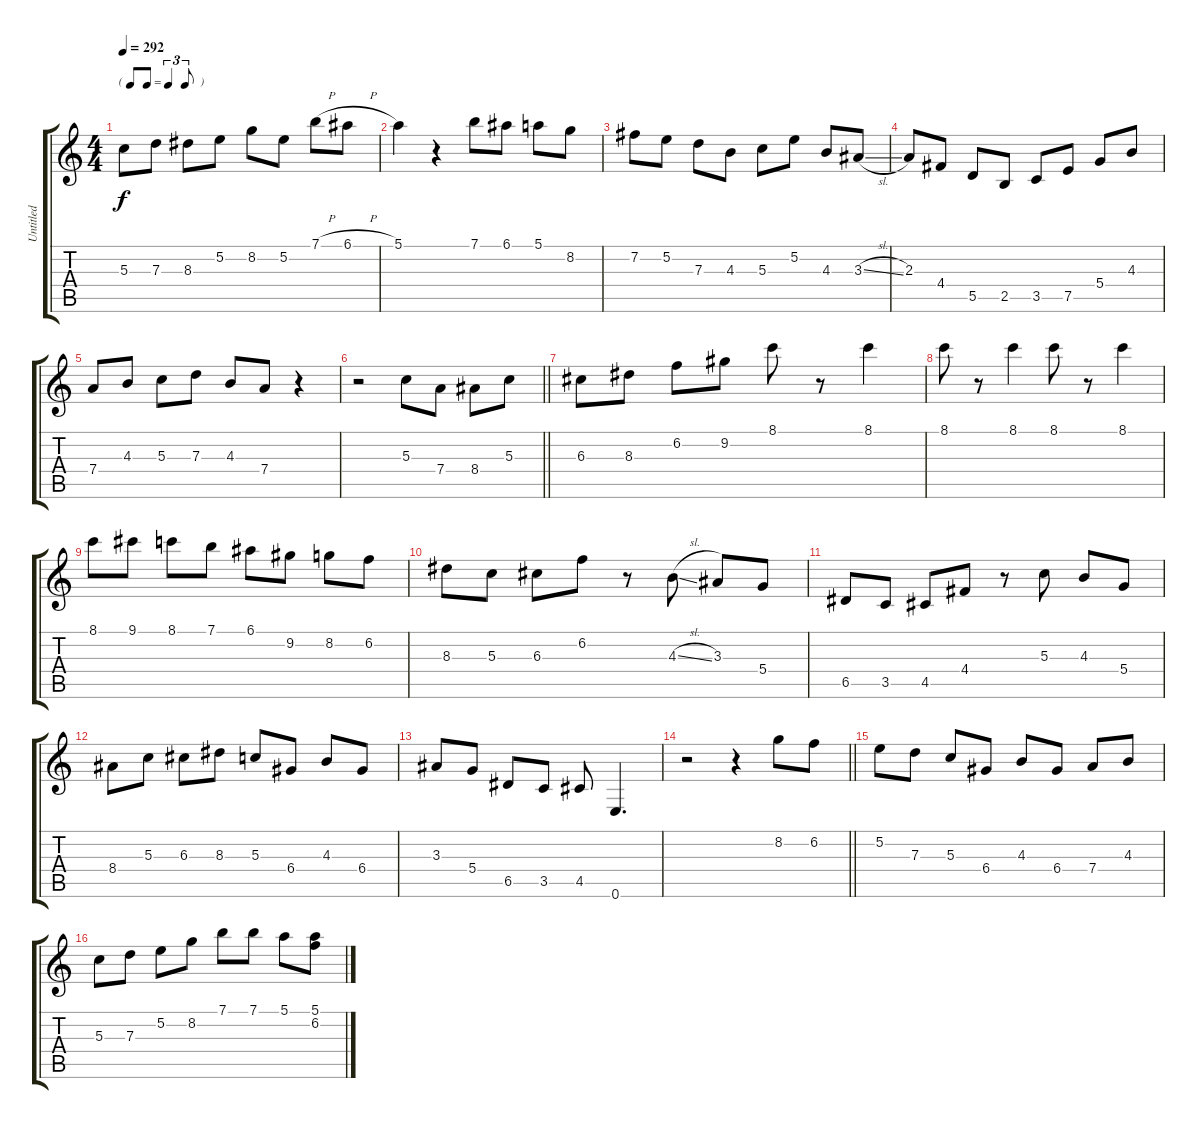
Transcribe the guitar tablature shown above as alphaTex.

\track ("Untitled" "Untitled") {instrument electricguitarclean}
\staff {score tabs}
\tuning (E4 B3 G3 D3 A2 E2) {hide}
\ts (4 4)
\tf triplet8th
\tempo 292
\clef g2
\ks c
5.3.8{dy f} 7.3.8 8.3.8 5.2.8 8.2.8 5.2.8 7.1{h}.8 6.1{h}.8 |
5.1.4 r.4 7.1.8 6.1.8 5.1.8 8.2.8 |
7.2.8 5.2.8 7.3.8 4.3.8 5.3.8 5.2.8 4.3.8 3.3{sl}.8 |
2.3.8 4.4.8 5.5.8 2.5.8 3.5.8 7.5.8 5.4.8 4.3.8 |
7.4.8 4.3.8 5.3.8 7.3.8 4.3.8 7.4.8 r.4 |
\barLineRight lightlight
r.2 5.3.8 7.4.8 8.4.8 5.3.8 |
6.3.8 8.3.8 6.2.8 9.2.8 8.1.8 r.8 8.1.4 |
8.1.8 r.8 8.1.4 8.1.8 r.8 8.1.4 |
8.1.8 9.1.8 8.1.8 7.1.8 6.1.8 9.2.8 8.2.8 6.2.8 |
8.3.8 5.3.8 6.3.8 6.2.8 r.8 4.3{sl}.8 3.3.8 5.4.8 |
6.5.8 3.5.8 4.5.8 4.4.8 r.8 5.3.8 4.3.8 5.4.8 |
8.4.8 5.3.8 6.3.8 8.3.8 5.3.8 6.4.8 4.3.8 6.4.8 |
3.3.8 5.4.8 6.5.8 3.5.8 4.5.8 0.6.4{d} |
\barLineRight lightlight
r.2 r.4 8.2.8 6.2.8 |
5.2.8 7.3.8 5.3.8 6.4.8 4.3.8 6.4.8 7.4.8 4.3.8 |
5.3.8 7.3.8 5.2.8 8.2.8 7.1.8 7.1.8 5.1.8 (5.1 6.2{h}).8
